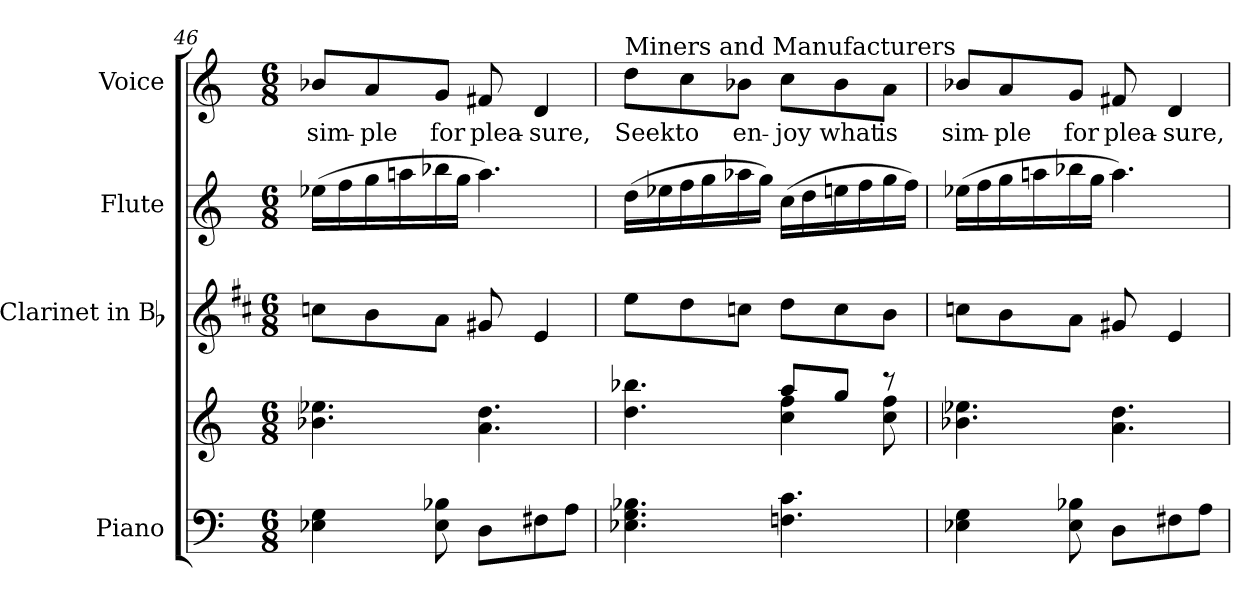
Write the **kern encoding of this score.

**kern	**kern	**kern	**kern	**kern	**text
*part4	*part4	*part3	*part2	*part1	*part1
*staff5	*staff4	*staff3	*staff2	*staff1	*staff1
*I"Piano	*	*I"Clarinet in Bb	*I"Flute	*I"Voice	*
*I'Pno.	*	*I'Cl.	*I'Fl.	*I'Voice	*
*clefF4	*clefG2	*clefG2	*clefG2	*clefG2	*
*	*	*ITrd1c2	*	*	*
*k[]	*k[]	*k[]	*k[]	*k[]	*
*C:	*C:	*C:	*C:	*C:	*
*M6/8	*M6/8	*M6/8	*M6/8	*M6/8	*
=46	=46	=46	=46	=46	=46
*	*^	*	*	*	*
!	!	!	!	!	!	!LO:LY:b:color=#000000
4E-Xi\ 4Gi	4.b-Xi\ 4.ee-Xi	8ryy	8b-Xi\L	(16ee-Xi\LL	8b-Xi/L	sim-
.	.	.	.	16ffi\	.	.
!	!	!	!	!	!	!LO:LY:b:color=#000000
.	.	8ryy	8ai\	16ggi\	8ai/	-ple
.	.	.	.	16aani\	.	.
!	!	!	!	!	!	!LO:LY:b:color=#000000
8E-i\ 8B-Xi	.	4ryy	8gi\J	16bb-Xi\	8gi/J	for
.	.	.	.	16ggi\JJ	.	.
!	!	!	!	!	!	!LO:LY:b:color=#000000
8Di\L	4.ai\ 4.ddi	.	8f#Xi/	4.aai\)	8f#Xi/	plea-
!	!	!	!	!	!	!LO:LY:b:color=#000000
8F#Xi\	.	4ryy	4di/	.	4di/	-sure,
8Ai\J	.	.	.	.	.	.
=47	=47	=47	=47	=47	=47	=47
!	!	!	!	!	!LO:TX:a:t=Miners and Manufacturers	!
!	!	!	!	!	!	!LO:LY:b:color=#000000
4.E-Xi\ 4.Gi 4.B-Xi	4.ddi\ 4.bb-Xi	4.ryy	8ddi\L	(16ddi\LL	8ddi\L	Seek
.	.	.	.	16ee-Xi\	.	.
!	!	!	!	!	!	!LO:LY:b:color=#000000
.	.	.	8cci\	16ffi\	8cci\	to
.	.	.	.	16ggi\	.	.
!	!	!	!	!	!	!LO:LY:b:color=#000000
.	.	.	8b-Xi\J	16aa-Xi\	8b-Xi\J	en-
.	.	.	.	16ggi\JJ)	.	.
!	!	!	!	!	!	!LO:LY:b:color=#000000
4.Fni\ 4.ci	8aai/L	4cci\ 4ffi	8cci\L	(16cci\LL	8cci\L	-joy
.	.	.	.	16ddi\	.	.
!	!	!	!	!	!	!LO:LY:b:color=#000000
.	8ggi/J	.	8b-i\	16eeni\	8b-i\	what
.	.	.	.	16ffi\	.	.
!	!	!	!	!	!	!LO:LY:b:color=#000000
.	8r	8cci\ 8ffi	8ai\J	16ggi\	8ai\J	is
.	.	.	.	16ffi\JJ)	.	.
*	*v	*v	*	*	*	*
=48	=48	=48	=48	=48	=48
!	!	!	!	!	!LO:LY:b:color=#000000
4E-Xi\ 4Gi	4.b-Xi\ 4.ee-Xi	8b-Xi\L	(16ee-Xi\LL	8b-Xi/L	sim-
.	.	.	16ffi\	.	.
!	!	!	!	!	!LO:LY:b:color=#000000
.	.	8ai\	16ggi\	8ai/	-ple
.	.	.	16aani\	.	.
!	!	!	!	!	!LO:LY:b:color=#000000
8E-i\ 8B-Xi	.	8gi\J	16bb-Xi\	8gi/J	for
.	.	.	16ggi\JJ	.	.
!	!	!	!	!	!LO:LY:b:color=#000000
8Di\L	4.ai\ 4.ddi	8f#Xi/	4.aai\)	8f#Xi/	plea-
!	!	!	!	!	!LO:LY:b:color=#000000
8F#Xi\	.	4di/	.	4di/	-sure,
8Ai\J	.	.	.	.	.
=	=	=	=	=	=
*-	*-	*-	*-	*-	*-
